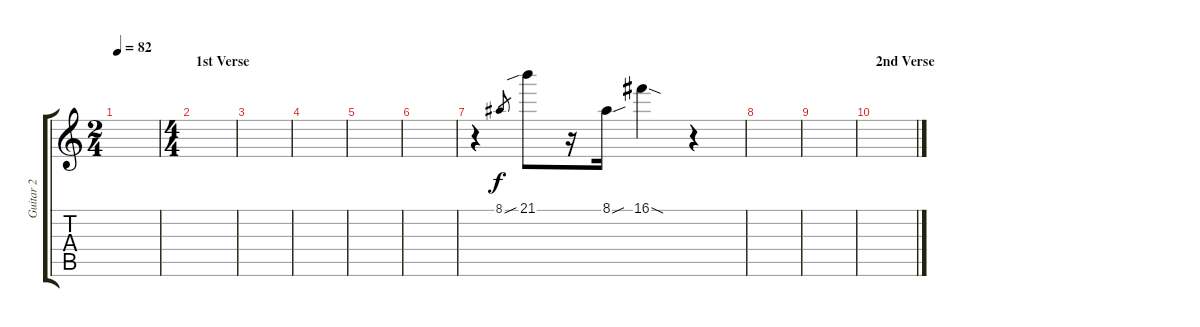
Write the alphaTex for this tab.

\track ("Guitar 2" "Guitar 2") {instrument overdrivenguitar}
\staff {score tabs}
\tuning (D4 A3 Gb3 D3 A2 D2) {hide}
\ts (2 4)
\tempo 82
\clef g2
\ks c
|
\ts (4 4)
\section ("" "1st Verse")
|
|
|
|
|
r.4 8.1.8{gr} 21.1{sib}.8 r.16 8.1{sou}.16 16.1{sod}.4 r.4 |
|
|
\section ("" "2nd Verse")
